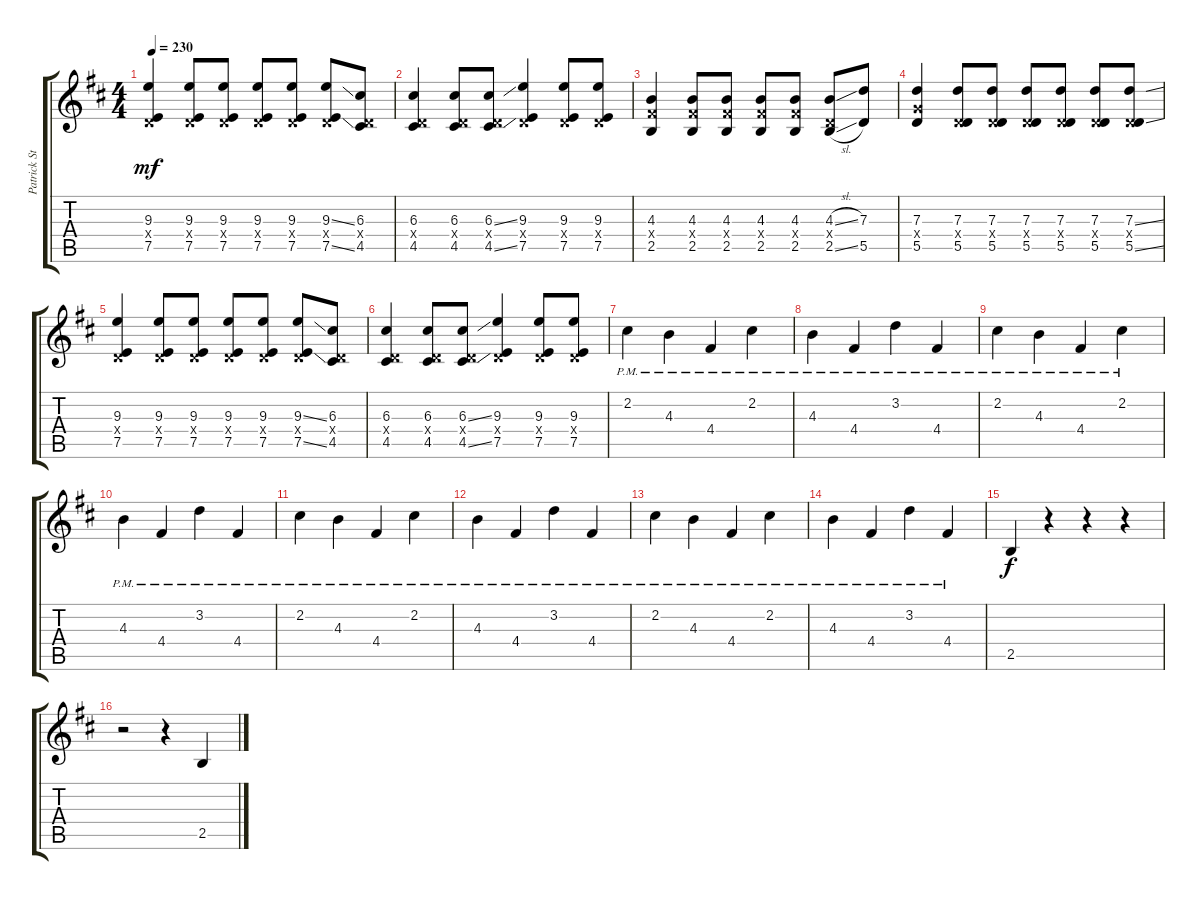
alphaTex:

\track ("Patrick Stump" "Patrick St") {instrument distortionguitar}
\staff {score tabs}
\tuning (E4 B3 G3 D3 A2 E2) {hide}
\ts (4 4)
\tempo 230
\clef g2
\ks d
(9.3 0.4{x} 7.5).4{dy mf} (9.3 0.4{x} 7.5).8 (9.3 0.4{x} 7.5).8 (9.3 0.4{x} 7.5).8 (9.3 0.4{x} 7.5).8 (9.3{ss} 0.4{x} 7.5{ss}).8 (6.3 0.4{x} 4.5).8 |
(6.3 0.4{x} 4.5).4 (6.3 0.4{x} 4.5).8 (6.3{ss} 0.4{x} 4.5{ss}).8 (9.3 0.4{x} 7.5).4 (9.3 0.4{x} 7.5).8 (9.3 0.4{x} 7.5).8 |
(4.3 4.4{x} 2.5).4 (4.3 4.4{x} 2.5).8 (4.3 4.4{x} 2.5).8 (4.3 4.4{x} 2.5).8 (4.3 4.4{x} 2.5).8 (4.3{sl} 0.4{x} 2.5{sl}).8 (7.3 5.5).8 |
(7.3 5.4{x} 5.5).4 (7.3 0.4{x} 5.5).8 (7.3 0.4{x} 5.5).8 (7.3 0.4{x} 5.5).8 (7.3 0.4{x} 5.5).8 (7.3 0.4{x} 5.5).8 (7.3{ss} 0.4{x} 5.5{ss}).8 |
(9.3 0.4{x} 7.5).4 (9.3 0.4{x} 7.5).8 (9.3 0.4{x} 7.5).8 (9.3 0.4{x} 7.5).8 (9.3 0.4{x} 7.5).8 (9.3{ss} 0.4{x} 7.5{ss}).8 (6.3 0.4{x} 4.5).8 |
(6.3 0.4{x} 4.5).4 (6.3 0.4{x} 4.5).8 (6.3{ss} 0.4{x} 4.5{ss}).8 (9.3 0.4{x} 7.5).4 (9.3 0.4{x} 7.5).8 (9.3 0.4{x} 7.5).8 |
2.2{pm}.4 4.3{pm}.4 4.4{pm}.4 2.2{pm}.4 |
4.3{pm}.4 4.4{pm}.4 3.2{pm}.4 4.4{pm}.4 |
2.2{pm}.4 4.3{pm}.4 4.4{pm}.4 2.2{pm}.4 |
4.3{pm}.4 4.4{pm}.4 3.2{pm}.4 4.4{pm}.4 |
2.2{pm}.4 4.3{pm}.4 4.4{pm}.4 2.2{pm}.4 |
4.3{pm}.4 4.4{pm}.4 3.2{pm}.4 4.4{pm}.4 |
2.2{pm}.4 4.3{pm}.4 4.4{pm}.4 2.2{pm}.4 |
4.3{pm}.4 4.4{pm}.4 3.2{pm}.4 4.4{pm}.4 |
2.5.4{dy f} r.4 r.4 r.4 |
r.2 r.4 2.5.4
